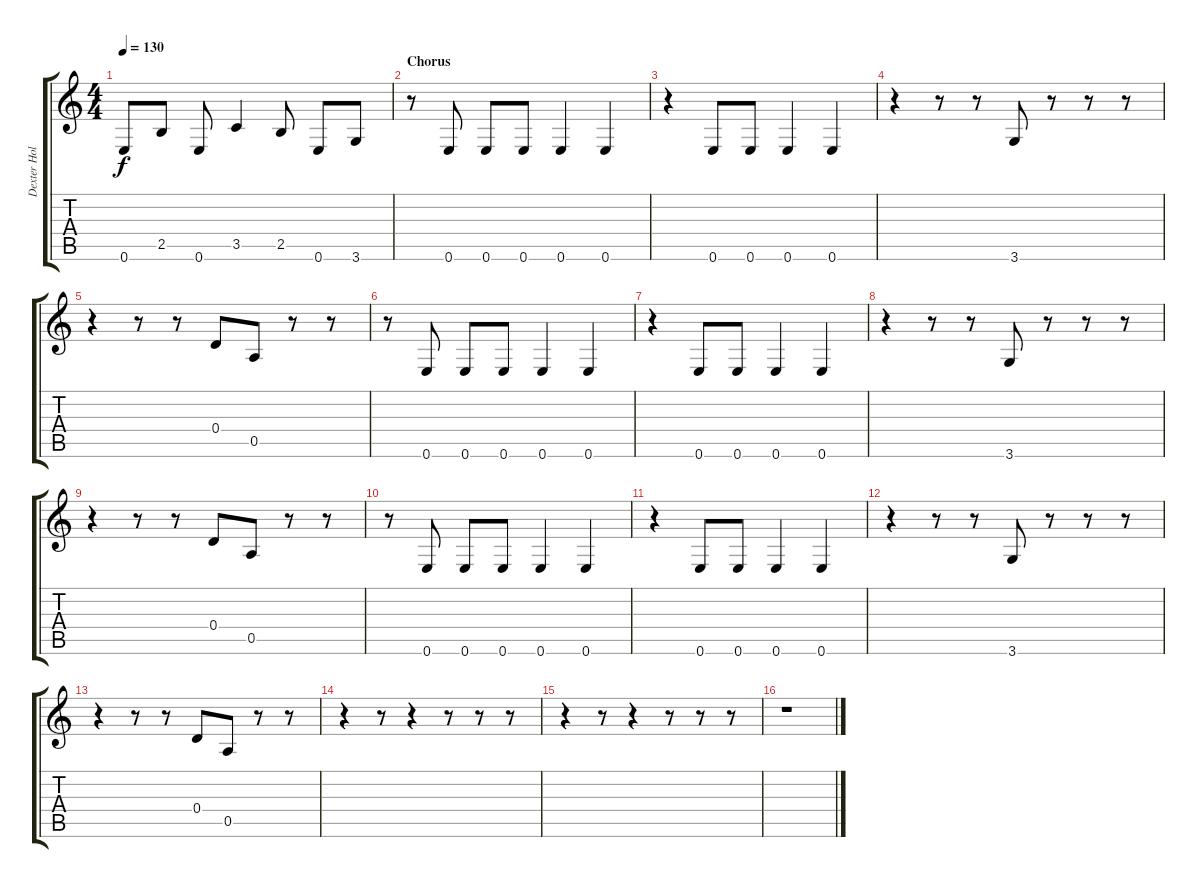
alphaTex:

\track ("Dexter Holland" "Dexter Hol") {instrument acousticguitarnylon}
\staff {score tabs}
\tuning (E4 B3 G3 D3 A2 E2) {hide}
\ts (4 4)
\tempo 130
\clef g2
\ks c
0.6.8{dy f} 2.5.8 0.6.8 3.5.4 2.5.8 0.6.8 3.6.8 |
\section ("" "Chorus")
r.8 0.6.8 0.6.8 0.6.8 0.6.4 0.6.4 |
r.4 0.6.8 0.6.8 0.6.4 0.6.4 |
r.4 r.8 r.8 3.6.8 r.8 r.8 r.8 |
r.4 r.8 r.8 0.4.8 0.5.8 r.8 r.8 |
r.8 0.6.8 0.6.8 0.6.8 0.6.4 0.6.4 |
r.4 0.6.8 0.6.8 0.6.4 0.6.4 |
r.4 r.8 r.8 3.6.8 r.8 r.8 r.8 |
r.4 r.8 r.8 0.4.8 0.5.8 r.8 r.8 |
r.8 0.6.8 0.6.8 0.6.8 0.6.4 0.6.4 |
r.4 0.6.8 0.6.8 0.6.4 0.6.4 |
r.4 r.8 r.8 3.6.8 r.8 r.8 r.8 |
r.4 r.8 r.8 0.4.8 0.5.8 r.8 r.8 |
r.4 r.8 r.4 r.8 r.8 r.8 |
r.4 r.8 r.4 r.8 r.8 r.8 |
r.1
